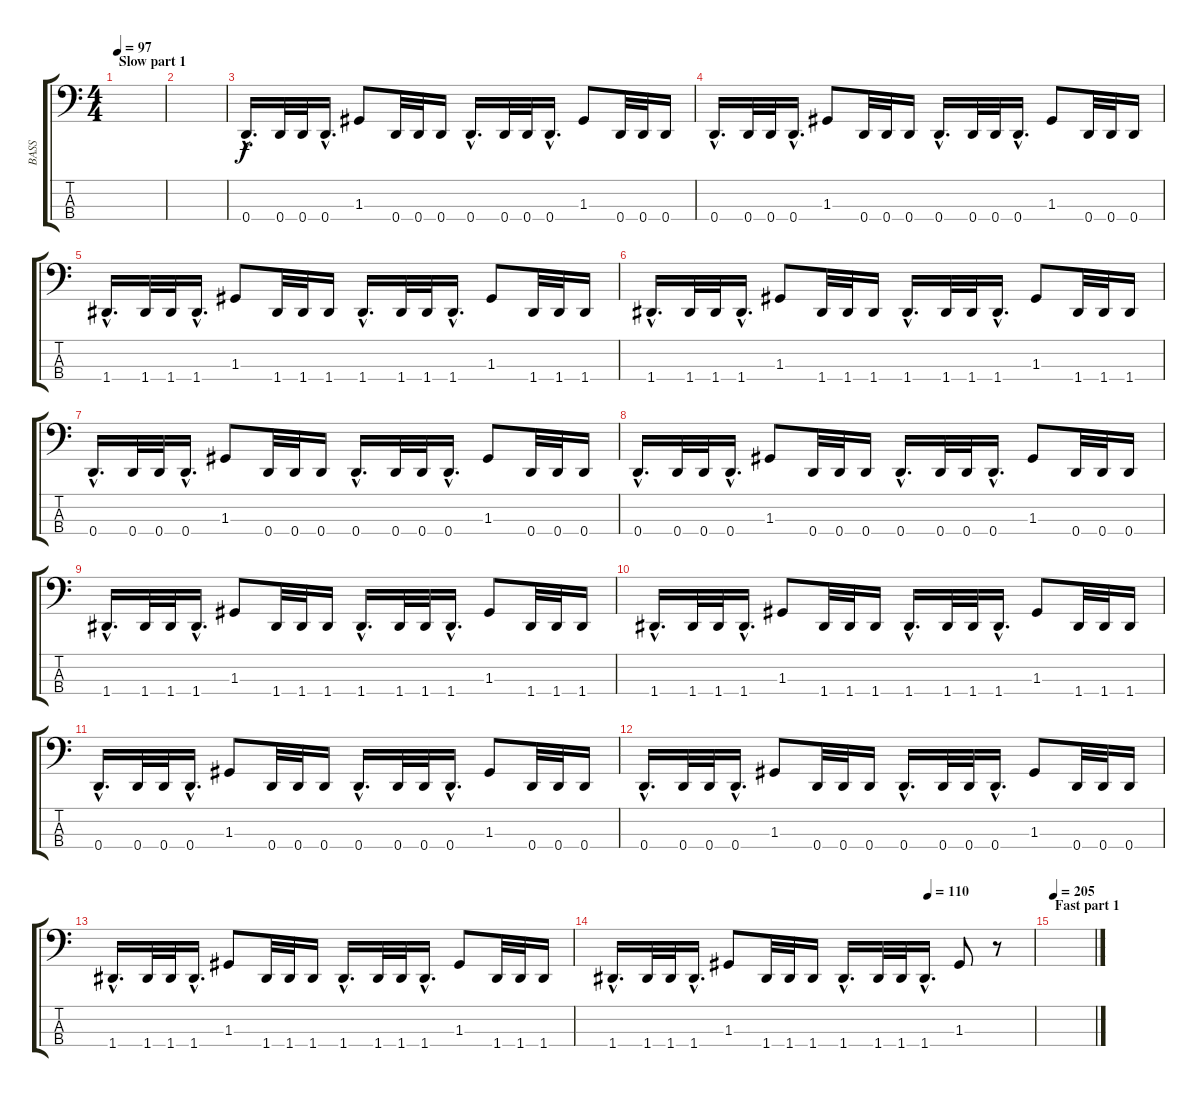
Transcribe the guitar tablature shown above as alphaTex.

\track ("BASS" "BASS") {instrument electricbassfinger}
\staff {score tabs}
\tuning (F2 C2 G1 D1) {hide}
\ts (4 4)
\section ("" "Slow part 1")
\tempo 97
\clef f4
\ks c
|
|
0.4{hac}.16{d} 0.4.32 0.4.32 0.4{hac}.16{d} 1.3.8 0.4.32 0.4.32 0.4.16 0.4{hac}.16{d} 0.4.32 0.4.32 0.4{hac}.16{d} 1.3.8 0.4.32 0.4.32 0.4.16 |
0.4{hac}.16{d} 0.4.32 0.4.32 0.4{hac}.16{d} 1.3.8 0.4.32 0.4.32 0.4.16 0.4{hac}.16{d} 0.4.32 0.4.32 0.4{hac}.16{d} 1.3.8 0.4.32 0.4.32 0.4.16 |
1.4{hac}.16{d} 1.4.32 1.4.32 1.4{hac}.16{d} 1.3.8 1.4.32 1.4.32 1.4.16 1.4{hac}.16{d} 1.4.32 1.4.32 1.4{hac}.16{d} 1.3.8 1.4.32 1.4.32 1.4.16 |
1.4{hac}.16{d} 1.4.32 1.4.32 1.4{hac}.16{d} 1.3.8 1.4.32 1.4.32 1.4.16 1.4{hac}.16{d} 1.4.32 1.4.32 1.4{hac}.16{d} 1.3.8 1.4.32 1.4.32 1.4.16 |
0.4{hac}.16{d} 0.4.32 0.4.32 0.4{hac}.16{d} 1.3.8 0.4.32 0.4.32 0.4.16 0.4{hac}.16{d} 0.4.32 0.4.32 0.4{hac}.16{d} 1.3.8 0.4.32 0.4.32 0.4.16 |
0.4{hac}.16{d} 0.4.32 0.4.32 0.4{hac}.16{d} 1.3.8 0.4.32 0.4.32 0.4.16 0.4{hac}.16{d} 0.4.32 0.4.32 0.4{hac}.16{d} 1.3.8 0.4.32 0.4.32 0.4.16 |
1.4{hac}.16{d} 1.4.32 1.4.32 1.4{hac}.16{d} 1.3.8 1.4.32 1.4.32 1.4.16 1.4{hac}.16{d} 1.4.32 1.4.32 1.4{hac}.16{d} 1.3.8 1.4.32 1.4.32 1.4.16 |
1.4{hac}.16{d} 1.4.32 1.4.32 1.4{hac}.16{d} 1.3.8 1.4.32 1.4.32 1.4.16 1.4{hac}.16{d} 1.4.32 1.4.32 1.4{hac}.16{d} 1.3.8 1.4.32 1.4.32 1.4.16 |
0.4{hac}.16{d} 0.4.32 0.4.32 0.4{hac}.16{d} 1.3.8 0.4.32 0.4.32 0.4.16 0.4{hac}.16{d} 0.4.32 0.4.32 0.4{hac}.16{d} 1.3.8 0.4.32 0.4.32 0.4.16 |
0.4{hac}.16{d} 0.4.32 0.4.32 0.4{hac}.16{d} 1.3.8 0.4.32 0.4.32 0.4.16 0.4{hac}.16{d} 0.4.32 0.4.32 0.4{hac}.16{d} 1.3.8 0.4.32 0.4.32 0.4.16 |
1.4{hac}.16{d} 1.4.32 1.4.32 1.4{hac}.16{d} 1.3.8 1.4.32 1.4.32 1.4.16 1.4{hac}.16{d} 1.4.32 1.4.32 1.4{hac}.16{d} 1.3.8 1.4.32 1.4.32 1.4.16 |
\tempo (110 0.75)
1.4{hac}.16{d} 1.4.32 1.4.32 1.4{hac}.16{d} 1.3.8 1.4.32 1.4.32 1.4.16 1.4{hac}.16{d} 1.4.32 1.4.32 1.4{hac}.16{d} 1.3.8 r.8 |
\section ("" "Fast part 1")
\tempo 205
